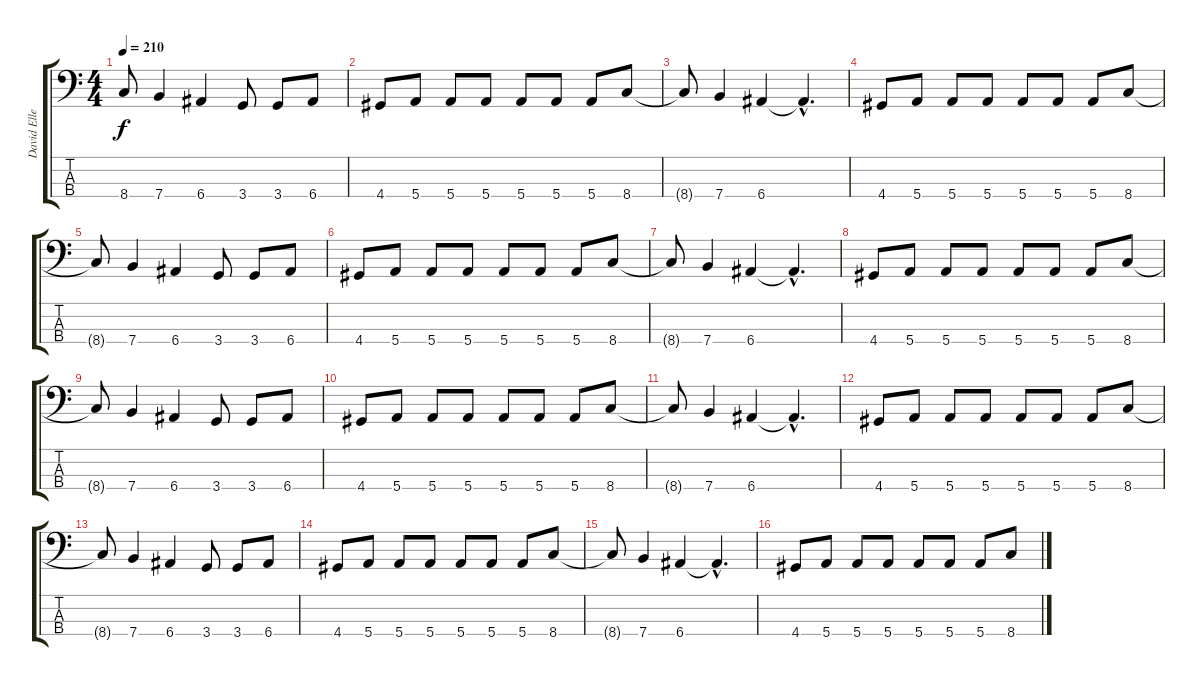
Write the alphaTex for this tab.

\track ("David Ellefson" "David Elle") {instrument electricbassfinger}
\staff {score tabs}
\tuning (G2 D2 A1 E1) {hide}
\ts (4 4)
\tempo 210
\clef f4
\ks c
8.4{t}.8{dy f} 7.4.4 6.4.4 3.4.8 3.4.8 6.4.8 |
4.4.8 5.4.8 5.4.8 5.4.8 5.4.8 5.4.8 5.4.8 8.4.8 |
8.4{t}.8 7.4.4 6.4.4 6.4{hac t}.4{d} |
4.4.8 5.4.8 5.4.8 5.4.8 5.4.8 5.4.8 5.4.8 8.4.8 |
8.4{t}.8 7.4.4 6.4.4 3.4.8 3.4.8 6.4.8 |
4.4.8 5.4.8 5.4.8 5.4.8 5.4.8 5.4.8 5.4.8 8.4.8 |
8.4{t}.8 7.4.4 6.4.4 6.4{hac t}.4{d} |
4.4.8 5.4.8 5.4.8 5.4.8 5.4.8 5.4.8 5.4.8 8.4.8 |
8.4{t}.8 7.4.4 6.4.4 3.4.8 3.4.8 6.4.8 |
4.4.8 5.4.8 5.4.8 5.4.8 5.4.8 5.4.8 5.4.8 8.4.8 |
8.4{t}.8 7.4.4 6.4.4 6.4{hac t}.4{d} |
4.4.8 5.4.8 5.4.8 5.4.8 5.4.8 5.4.8 5.4.8 8.4.8 |
8.4{t}.8 7.4.4 6.4.4 3.4.8 3.4.8 6.4.8 |
4.4.8 5.4.8 5.4.8 5.4.8 5.4.8 5.4.8 5.4.8 8.4.8 |
8.4{t}.8 7.4.4 6.4.4 6.4{hac t}.4{d} |
4.4.8 5.4.8 5.4.8 5.4.8 5.4.8 5.4.8 5.4.8 8.4.8
